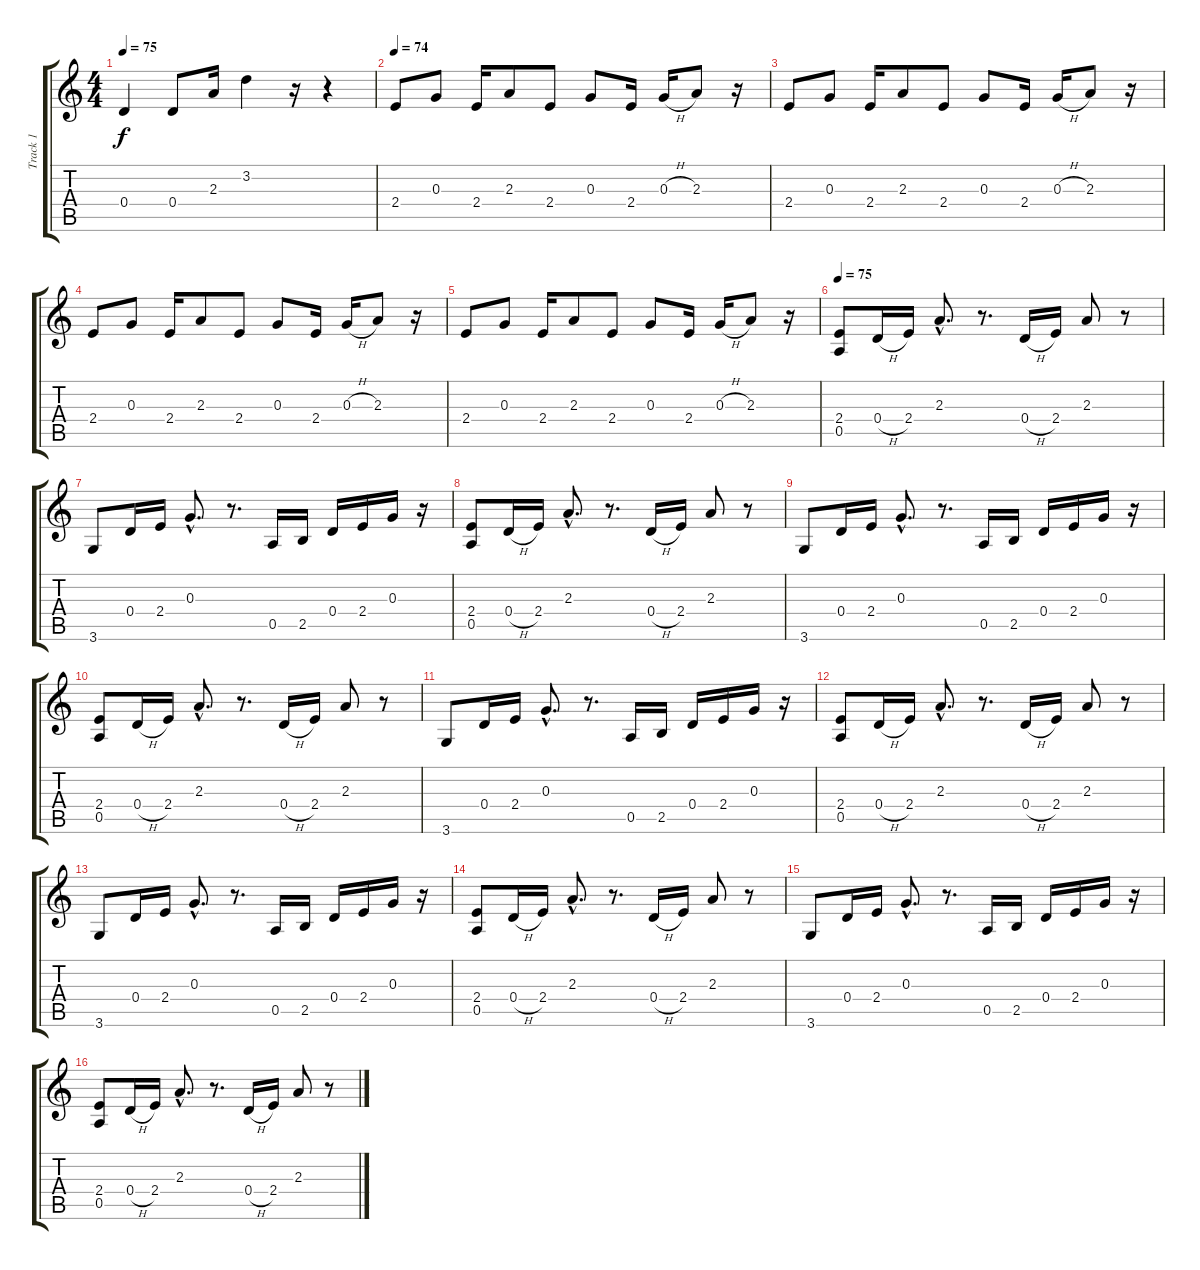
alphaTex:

\track ("Track 1" "Track 1") {instrument electricguitarjazz}
\staff {score tabs}
\tuning (E4 B3 G3 D3 A2 E2) {hide}
\ts (4 4)
\tempo 75
\clef g2
\ks c
0.4.4{dy f instrument electricguitarjazz} 0.4.8 2.3.16 3.2.4 r.16 r.4 |
\tempo 74
2.4.8 0.3.8 2.4.16 2.3.8 2.4.8 0.3.8 2.4.16 0.3{h}.16 2.3.8 r.16 |
2.4.8 0.3.8 2.4.16 2.3.8 2.4.8 0.3.8 2.4.16 0.3{h}.16 2.3.8 r.16 |
2.4.8 0.3.8 2.4.16 2.3.8 2.4.8 0.3.8 2.4.16 0.3{h}.16 2.3.8 r.16 |
2.4.8 0.3.8 2.4.16 2.3.8 2.4.8 0.3.8 2.4.16 0.3{h}.16 2.3.8 r.16 |
\tempo 75
(2.4 0.5).8{instrument overdrivenguitar} 0.4{h}.16 2.4.16 2.3{hac}.8{d} r.8{d} 0.4{h}.16 2.4.16 2.3.8 r.8 |
3.6.8 0.4.16 2.4.16 0.3{hac}.8{d} r.8{d} 0.5.16 2.5.16 0.4.16 2.4.16 0.3.16 r.16 |
(2.4 0.5).8 0.4{h}.16 2.4.16 2.3{hac}.8{d} r.8{d} 0.4{h}.16 2.4.16 2.3.8 r.8 |
3.6.8 0.4.16 2.4.16 0.3{hac}.8{d} r.8{d} 0.5.16 2.5.16 0.4.16 2.4.16 0.3.16 r.16 |
(2.4 0.5).8 0.4{h}.16 2.4.16 2.3{hac}.8{d} r.8{d} 0.4{h}.16 2.4.16 2.3.8 r.8 |
3.6.8 0.4.16 2.4.16 0.3{hac}.8{d} r.8{d} 0.5.16 2.5.16 0.4.16 2.4.16 0.3.16 r.16 |
(2.4 0.5).8 0.4{h}.16 2.4.16 2.3{hac}.8{d} r.8{d} 0.4{h}.16 2.4.16 2.3.8 r.8 |
3.6.8 0.4.16 2.4.16 0.3{hac}.8{d} r.8{d} 0.5.16 2.5.16 0.4.16 2.4.16 0.3.16 r.16 |
(2.4 0.5).8 0.4{h}.16 2.4.16 2.3{hac}.8{d} r.8{d} 0.4{h}.16 2.4.16 2.3.8 r.8 |
3.6.8 0.4.16 2.4.16 0.3{hac}.8{d} r.8{d} 0.5.16 2.5.16 0.4.16 2.4.16 0.3.16 r.16 |
(2.4 0.5).8 0.4{h}.16 2.4.16 2.3{hac}.8{d} r.8{d} 0.4{h}.16 2.4.16 2.3.8 r.8
